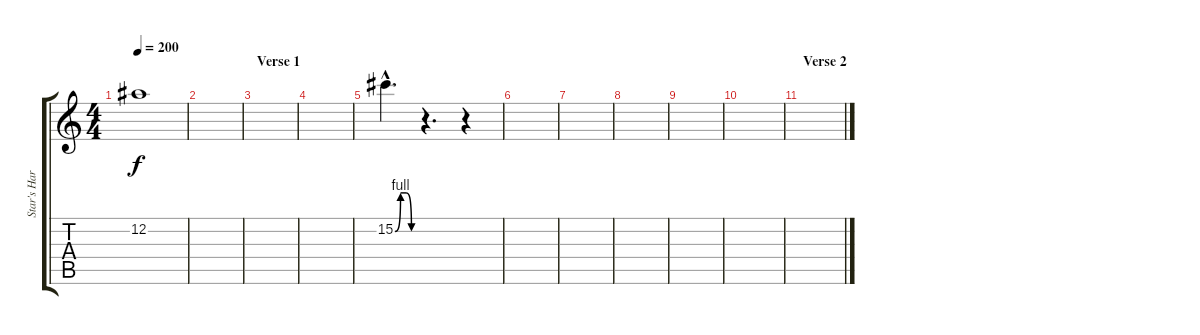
\track ("Star's Harm. and Extras" "Star's Har") {instrument overdrivenguitar}
\staff {score tabs}
\tuning (Eb4 Bb3 Gb3 Db3 Ab2 Eb2) {hide}
\ts (4 4)
\tempo 200
\clef g2
\ks c
12.2{t}.1{dy f} |
|
\section ("" "Verse 1")
|
|
15.2{be (custom 0 0 15 4 30 4 45 0 60 0) hac}.4{d} r.4{d} r.4 |
|
|
|
|
|
\section ("" "Verse 2")
